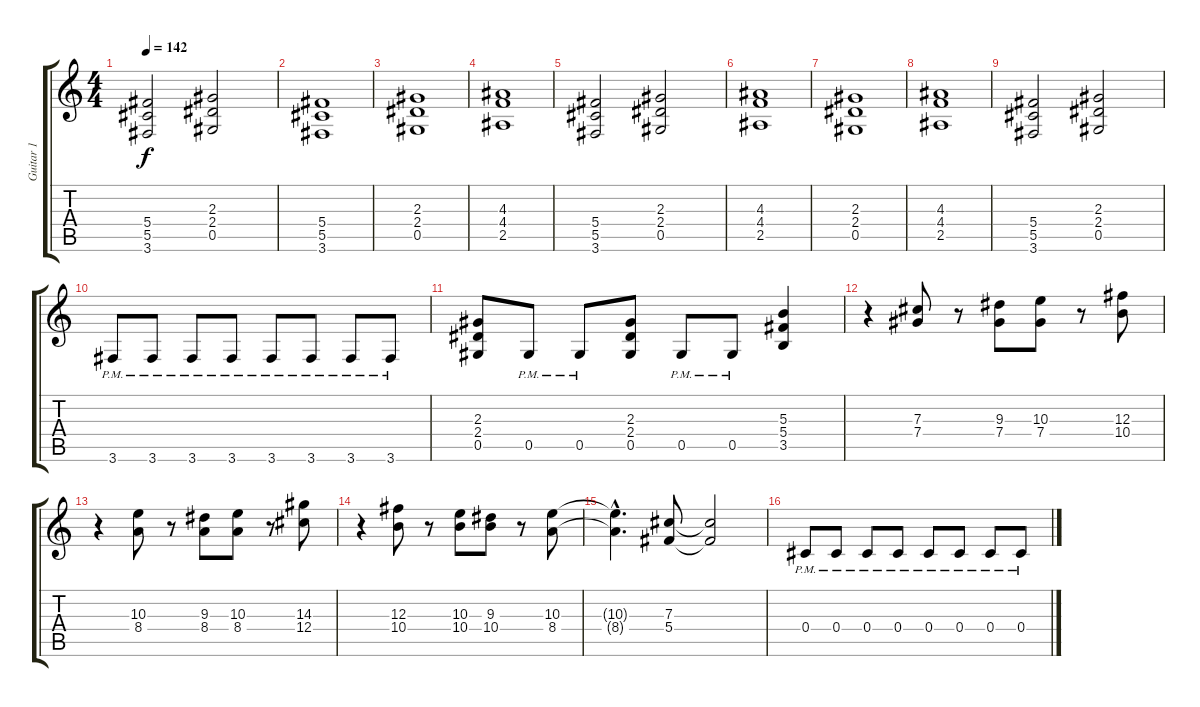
\track ("Guitar 1" "Guitar 1") {instrument distortionguitar}
\staff {score tabs}
\tuning (Eb4 Bb3 Gb3 Db3 Ab2 Eb2) {hide}
\ts (4 4)
\tempo 142
\clef g2
\ks c
(5.4 5.5 3.6).2{dy f} (2.3 2.4 0.5).2 |
(5.4 5.5 3.6).1 |
(2.3 2.4 0.5).1 |
(4.3 4.4 2.5).1 |
(5.4 5.5 3.6).2 (2.3 2.4 0.5).2 |
(4.3 4.4 2.5).1 |
(2.3 2.4 0.5).1 |
(4.3 4.4 2.5).1 |
(5.4 5.5 3.6).2 (2.3 2.4 0.5).2 |
3.6{pm}.8 3.6{pm}.8 3.6{pm}.8 3.6{pm}.8 3.6{pm}.8 3.6{pm}.8 3.6{pm}.8 3.6{pm}.8 |
(2.3 2.4 0.5).8 0.5{pm}.8 0.5{pm}.8 (2.3 2.4 0.5).8 0.5{pm}.8 0.5{pm}.8 (5.3 5.4 3.5).4 |
r.4 (7.3 7.4).8 r.8 (9.3 7.4).8 (10.3 7.4).8 r.8 (12.3 10.4).8 |
r.4 (10.3 8.4).8 r.8 (9.3 8.4).8 (10.3 8.4).8 r.8 (14.3 12.4).8 |
r.4 (12.3 10.4).8 r.8 (10.3 10.4).8 (9.3 10.4).8 r.8 (10.3 8.4).8 |
(10.3{hac t} 8.4{hac t}).4{d} (7.3 5.4).8 (7.3{t} 5.4{t}).2 |
0.4{pm}.8 0.4{pm}.8 0.4{pm}.8 0.4{pm}.8 0.4{pm}.8 0.4{pm}.8 0.4{pm}.8 0.4{pm}.8
